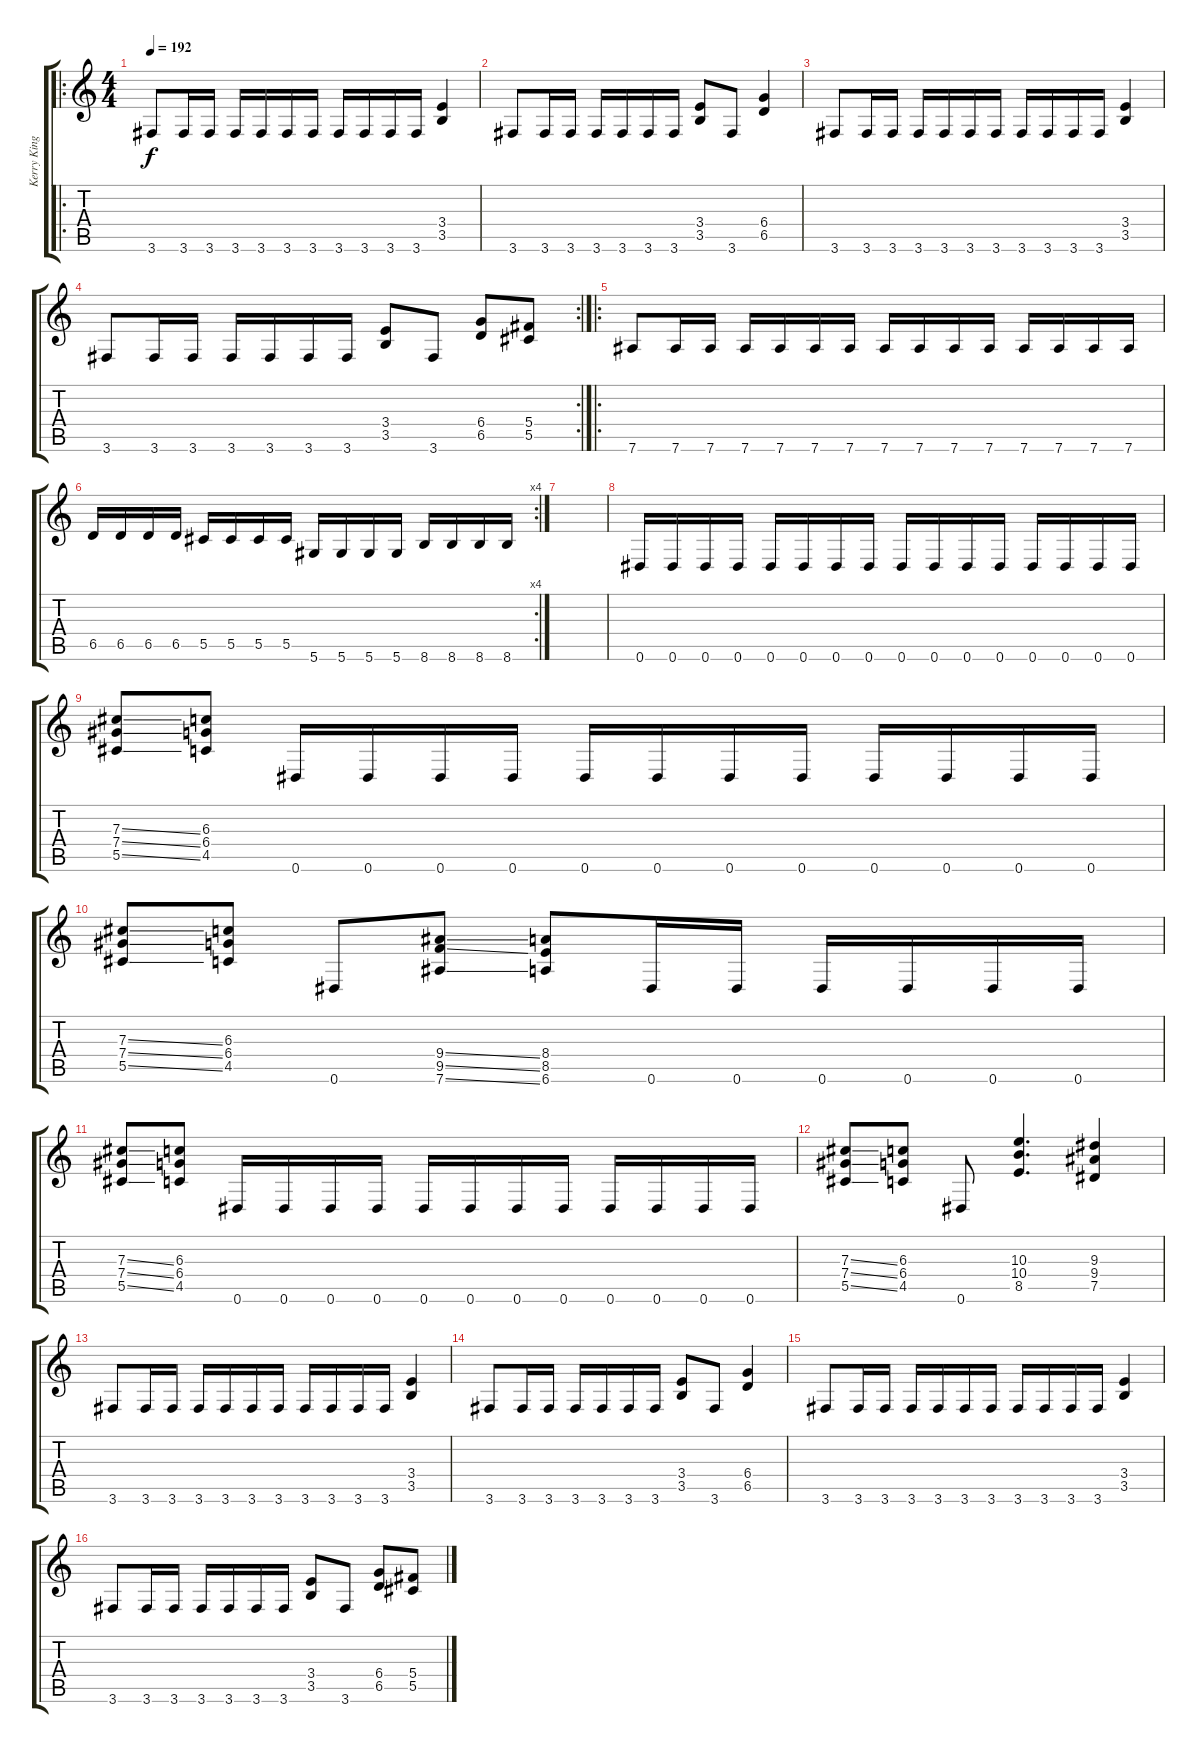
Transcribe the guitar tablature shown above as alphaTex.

\track ("Kerry King" "Kerry King") {instrument distortionguitar}
\staff {score tabs}
\tuning (Eb4 Bb3 Gb3 Db3 Ab2 Eb2) {hide}
\ro
\ts (4 4)
\tempo 192
\clef g2
\ks c
3.6.8{dy f} 3.6.16 3.6.16 3.6.16 3.6.16 3.6.16 3.6.16 3.6.16 3.6.16 3.6.16 3.6.16 (3.4 3.5).4 |
3.6.8 3.6.16 3.6.16 3.6.16 3.6.16 3.6.16 3.6.16 (3.4 3.5).8 3.6.8 (6.4 6.5).4 |
3.6.8 3.6.16 3.6.16 3.6.16 3.6.16 3.6.16 3.6.16 3.6.16 3.6.16 3.6.16 3.6.16 (3.4 3.5).4 |
\rc 2
3.6.8 3.6.16 3.6.16 3.6.16 3.6.16 3.6.16 3.6.16 (3.4 3.5).8 3.6.8 (6.4 6.5).8 (5.4 5.5).8 |
\ro
7.6.8 7.6.16 7.6.16 7.6.16 7.6.16 7.6.16 7.6.16 7.6.16 7.6.16 7.6.16 7.6.16 7.6.16 7.6.16 7.6.16 7.6.16 |
\rc 4
6.5.16 6.5.16 6.5.16 6.5.16 5.5.16 5.5.16 5.5.16 5.5.16 5.6.16 5.6.16 5.6.16 5.6.16 8.6.16 8.6.16 8.6.16 8.6.16 |
|
0.6.16 0.6.16 0.6.16 0.6.16 0.6.16 0.6.16 0.6.16 0.6.16 0.6.16 0.6.16 0.6.16 0.6.16 0.6.16 0.6.16 0.6.16 0.6.16 |
(7.3{ss} 7.4{ss} 5.5{ss}).8 (6.3 6.4 4.5).8 0.6.16 0.6.16 0.6.16 0.6.16 0.6.16 0.6.16 0.6.16 0.6.16 0.6.16 0.6.16 0.6.16 0.6.16 |
(7.3{ss} 7.4{ss} 5.5{ss}).8 (6.3 6.4 4.5).8 0.6.8 (9.4{ss} 9.5{ss} 7.6{ss}).8 (8.4 8.5 6.6).8 0.6.16 0.6.16 0.6.16 0.6.16 0.6.16 0.6.16 |
(7.3{ss} 7.4{ss} 5.5{ss}).8 (6.3 6.4 4.5).8 0.6.16 0.6.16 0.6.16 0.6.16 0.6.16 0.6.16 0.6.16 0.6.16 0.6.16 0.6.16 0.6.16 0.6.16 |
(7.3{ss} 7.4{ss} 5.5{ss}).8 (6.3 6.4 4.5).8 0.6.8 (10.3 10.4 8.5).4{d} (9.3 9.4 7.5).4 |
3.6.8 3.6.16 3.6.16 3.6.16 3.6.16 3.6.16 3.6.16 3.6.16 3.6.16 3.6.16 3.6.16 (3.4 3.5).4 |
3.6.8 3.6.16 3.6.16 3.6.16 3.6.16 3.6.16 3.6.16 (3.4 3.5).8 3.6.8 (6.4 6.5).4 |
3.6.8 3.6.16 3.6.16 3.6.16 3.6.16 3.6.16 3.6.16 3.6.16 3.6.16 3.6.16 3.6.16 (3.4 3.5).4 |
3.6.8 3.6.16 3.6.16 3.6.16 3.6.16 3.6.16 3.6.16 (3.4 3.5).8 3.6.8 (6.4 6.5).8 (5.4 5.5).8
